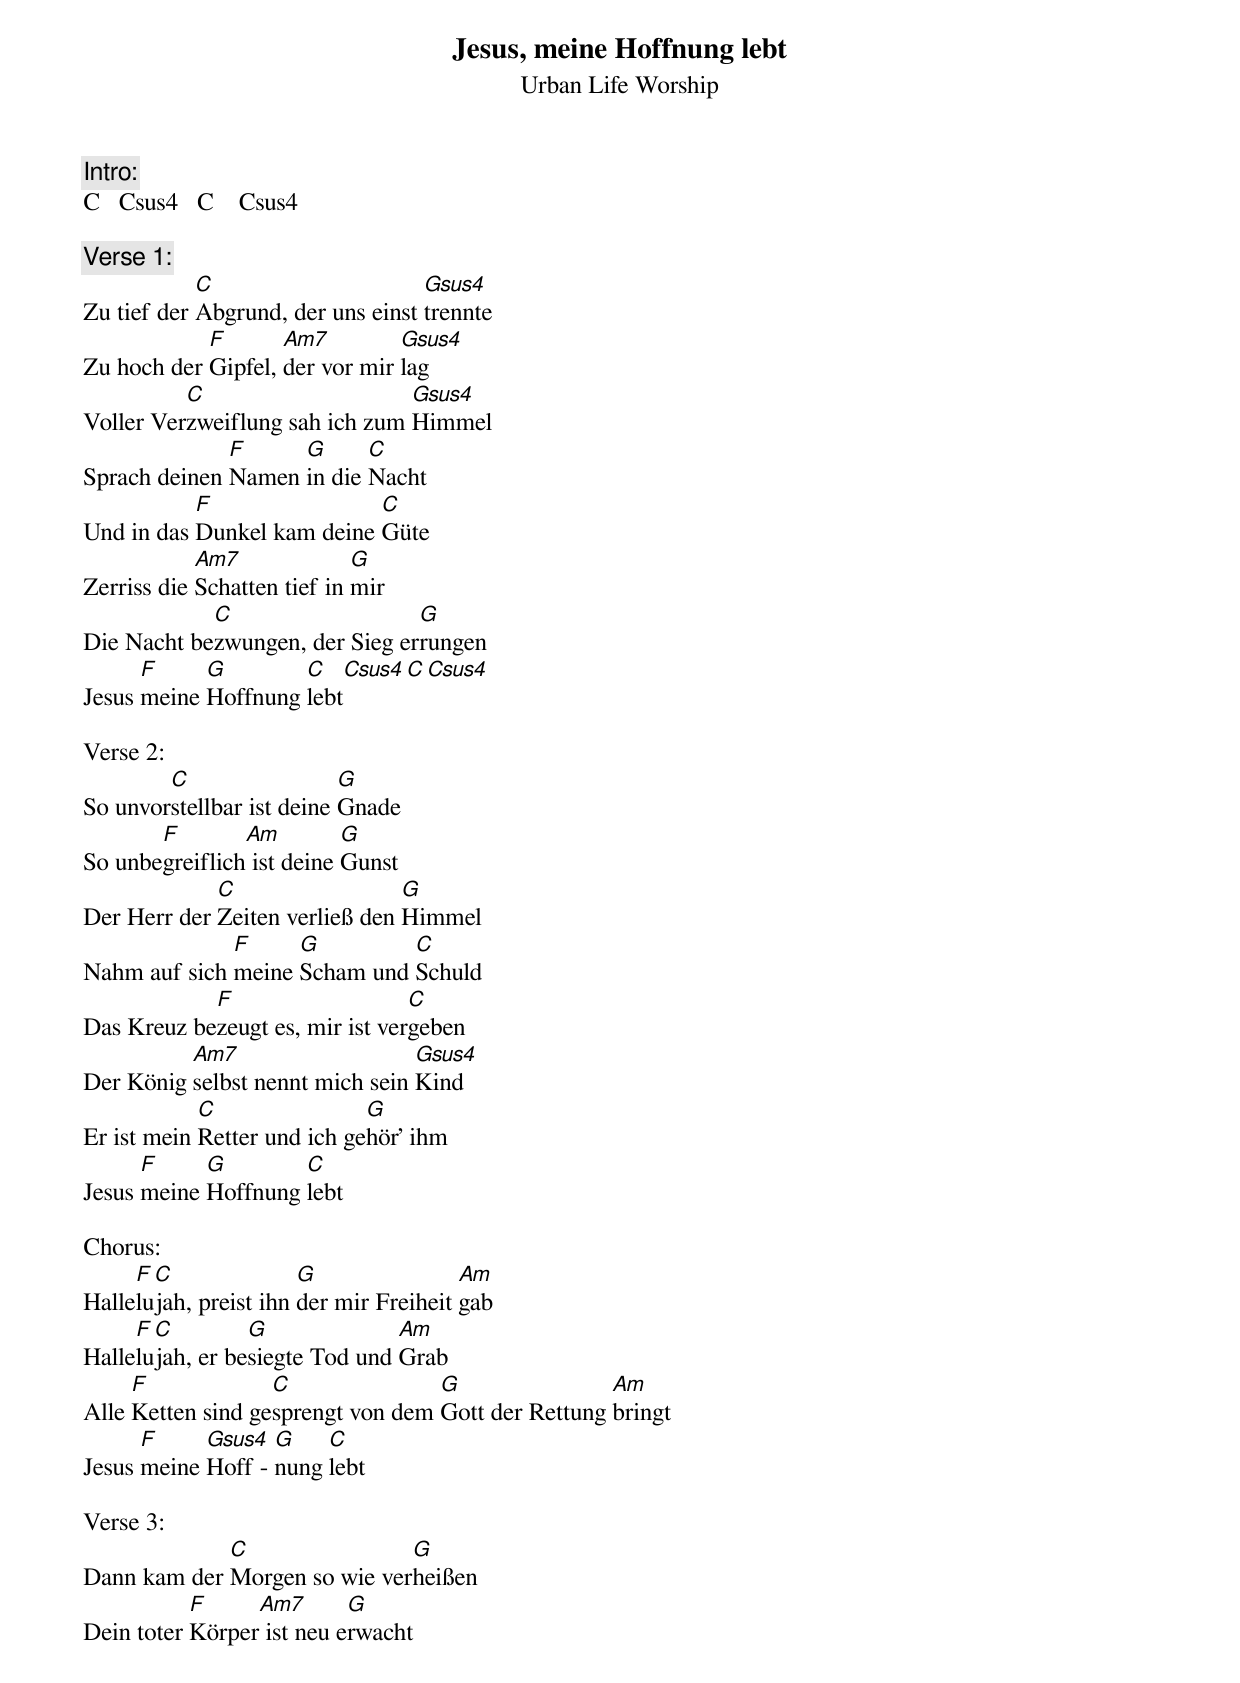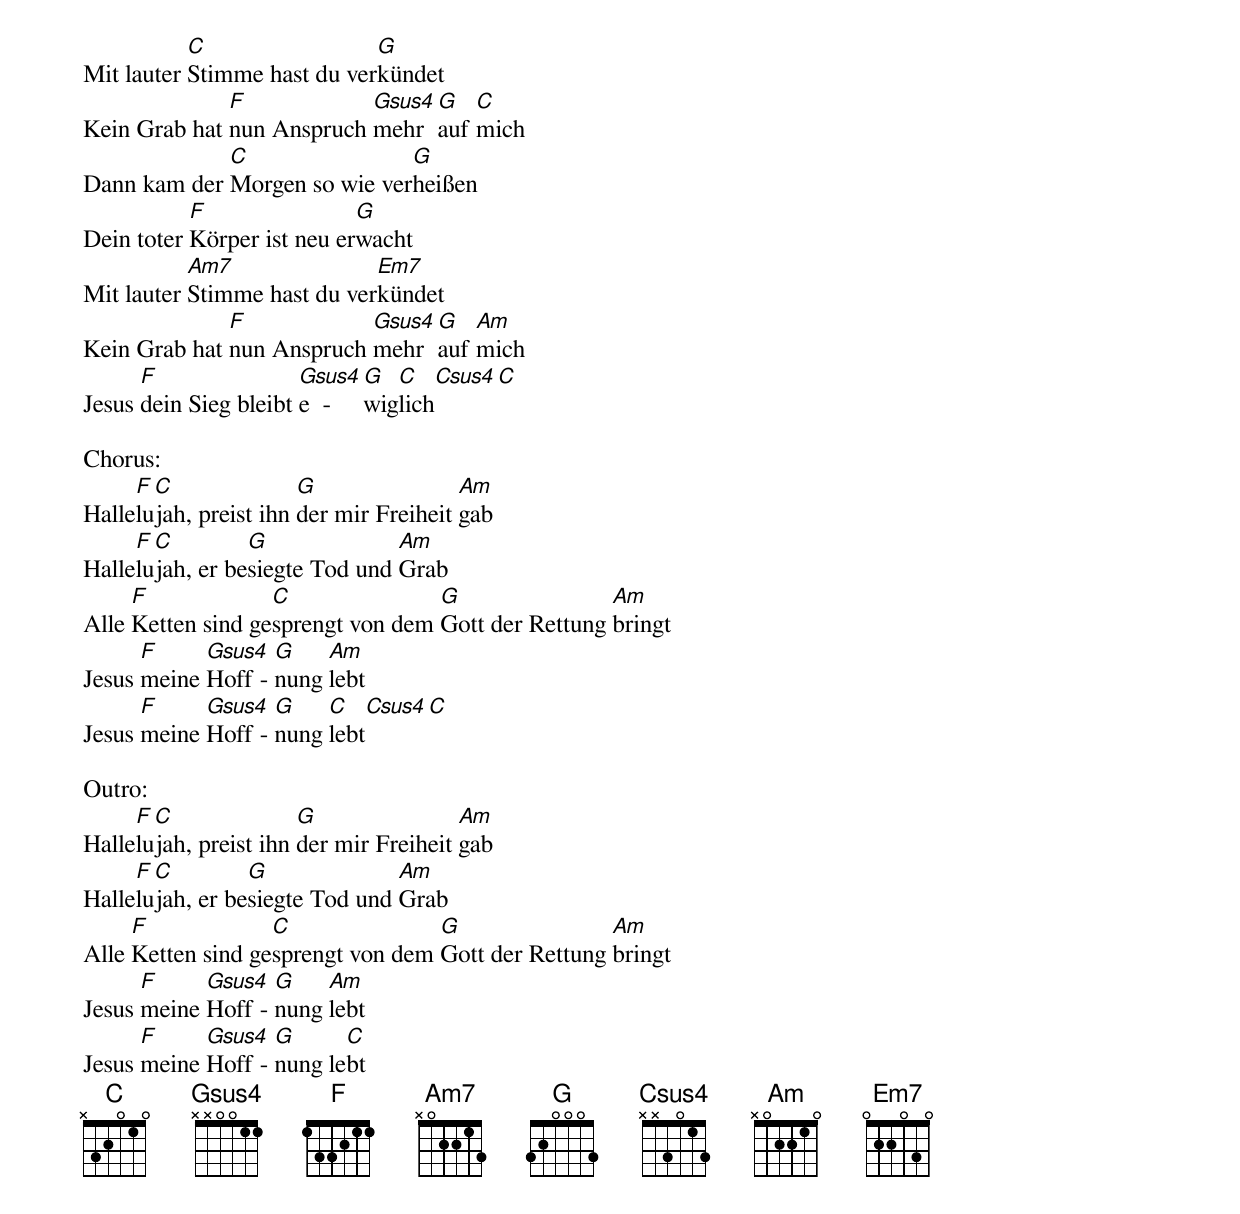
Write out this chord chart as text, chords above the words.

Jesus, meine Hoffnung lebt
Urban Life Worship

Intro:
C   Csus4   C    Csus4

Verse 1:
            C                      Gsus4
Zu tief der Abgrund, der uns einst trennte
            F       Am7         Gsus4
Zu hoch der Gipfel, der vor mir lag
          C                     Gsus4
Voller Verzweiflung sah ich zum Himmel
              F     G      C
Sprach deinen Namen in die Nacht
           F                C
Und in das Dunkel kam deine Güte
            Am7              G
Zerriss die Schatten tief in mir
            C                   G
Die Nacht bezwungen, der Sieg errungen
      F     G        C    Csus4   C    Csus4
Jesus meine Hoffnung lebt

Verse 2:
        C                  G
So unvorstellbar ist deine Gnade
       F        Am         G
So unbegreiflich ist deine Gunst
             C                  G
Der Herr der Zeiten verließ den Himmel
              F     G         C
Nahm auf sich meine Scham und Schuld
            F                    C
Das Kreuz bezeugt es, mir ist vergeben
          Am7                    Gsus4
Der König selbst nennt mich sein Kind
            C                G
Er ist mein Retter und ich gehör' ihm
      F     G        C
Jesus meine Hoffnung lebt

Chorus:
     F C               G                Am
Hallelujah, preist ihn der mir Freiheit gab
     F C         G              Am
Hallelujah, er besiegte Tod und Grab
     F             C               G                Am
Alle Ketten sind gesprengt von dem Gott der Rettung bringt
      F     Gsus4  G    C
Jesus meine Hoff - nung lebt

Verse 3:
             C                G
Dann kam der Morgen so wie verheißen
           F     Am7       G
Dein toter Körper ist neu erwacht
           C                 G
Mit lauter Stimme hast du verkündet
              F            Gsus4 G   C
Kein Grab hat nun Anspruch mehr  auf mich
             C                G
Dann kam der Morgen so wie verheißen
           F                G
Dein toter Körper ist neu erwacht
           Am7               Em7
Mit lauter Stimme hast du verkündet
              F            Gsus4 G   Am
Kein Grab hat nun Anspruch mehr  auf mich
      F                Gsus4 G  C     Csus4   C
Jesus dein Sieg bleibt e  -  wiglich

Chorus:
     F C               G                Am
Hallelujah, preist ihn der mir Freiheit gab
     F C         G              Am
Hallelujah, er besiegte Tod und Grab
     F             C               G                Am
Alle Ketten sind gesprengt von dem Gott der Rettung bringt
      F     Gsus4  G    Am
Jesus meine Hoff - nung lebt
      F     Gsus4  G    C    Csus4  C
Jesus meine Hoff - nung lebt

Outro:
     F C               G                Am
Hallelujah, preist ihn der mir Freiheit gab
     F C         G              Am
Hallelujah, er besiegte Tod und Grab
     F             C               G                Am
Alle Ketten sind gesprengt von dem Gott der Rettung bringt
      F     Gsus4  G    Am
Jesus meine Hoff - nung lebt
      F     Gsus4  G      C
Jesus meine Hoff - nung lebt
